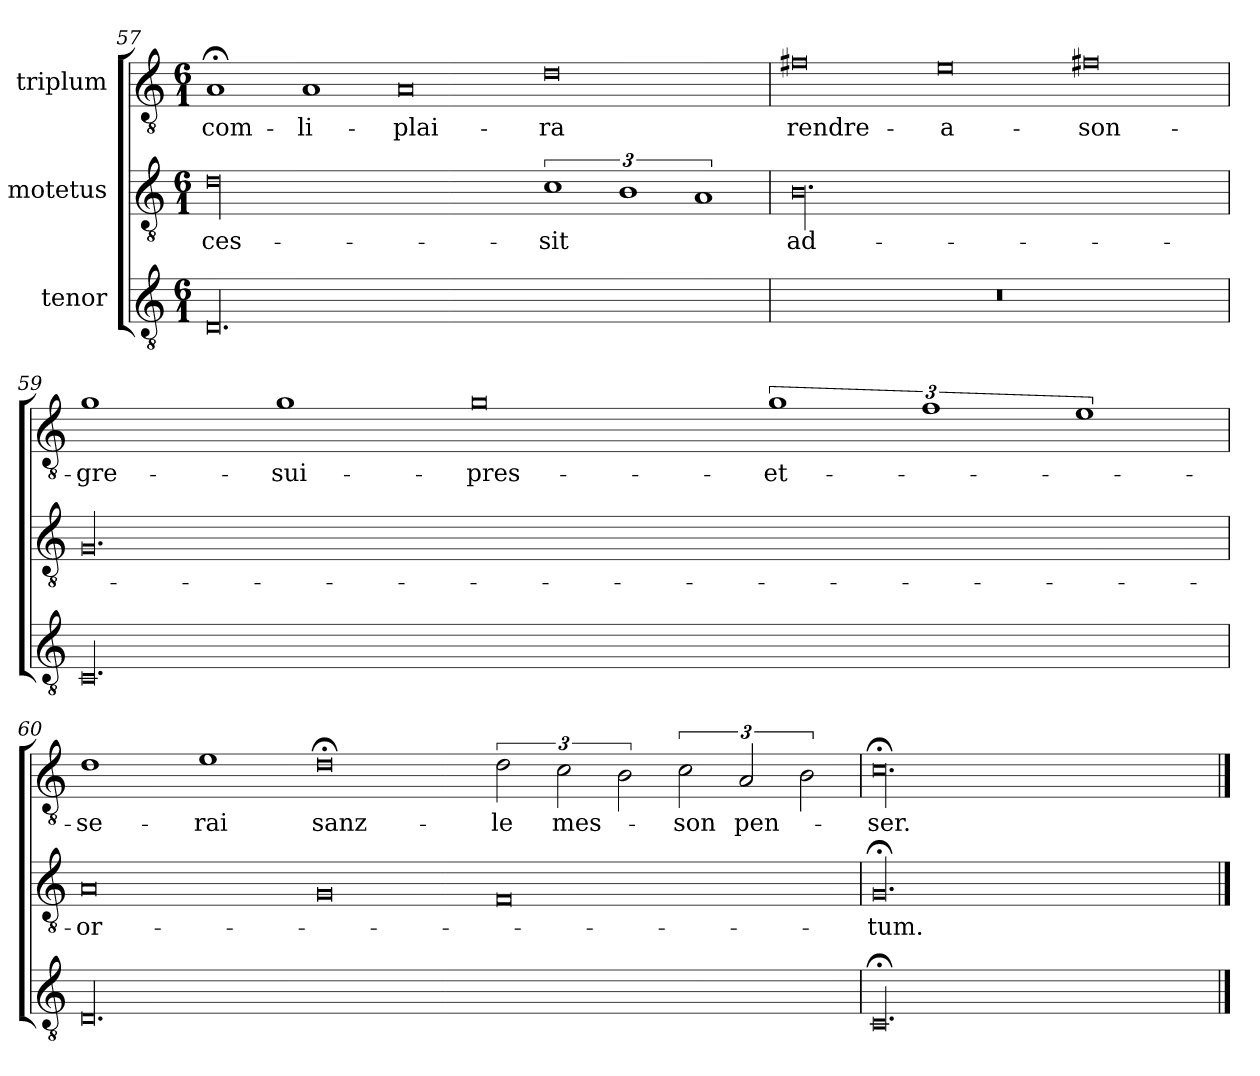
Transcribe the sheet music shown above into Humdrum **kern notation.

**kern	**kern	**text	**kern	**text
*part3	*part2	*part2	*part1	*part1
*staff3	*staff2	*staff2	*staff1	*staff1
*I"tenor	*I"motetus	*	*I"triplum	*
*clefGv2	*clefGv2	*	*clefGv2	*
*k[]	*k[]	*	*k[]	*
*C:	*C:	*	*C:	*
*M6/1	*M6/1	*	*M6/1	*
=57	=57	=57	=57	=57
00.D/	00d\	-ces-	1A;</	com-
.	.	.	1A/	li-
.	.	.	0A/	plai-
.	3%2c\	-sit	0d\	-ra
.	3%2B\	.	.	.
.	3%2A/	.	.	.
=58	=58	=58	=58	=58
00.r	00.B\	ad-	0f#X\	rendre-
.	.	.	0e\	a-
.	.	.	0f#X\	son-
=59	=59	=59	=59	=59
00.C/	00.G/	.	1g\	gre-
.	.	.	1g\	sui-
.	.	.	0g\	pres-
.	.	.	3%2g\	et-
.	.	.	3%2f\	.
.	.	.	3%2e\	.
=60	=60	=60	=60	=60
00.D/	0A/	or-	1d\	se-
.	.	.	1e\	-rai
.	0G/	.	0d;<\	sanz-
.	0F/	.	3d\	-le
.	.	.	3c\	mes-
.	.	.	3B\	.
.	.	.	3c\	-son
.	.	.	3A/	pen-
.	.	.	3B\	.
=61	=61	=61	=61	=61
00.C;</	00.G;</	-tum.	00.c;<\	-ser.
==	==	==	==	==
*-	*-	*-	*-	*-
